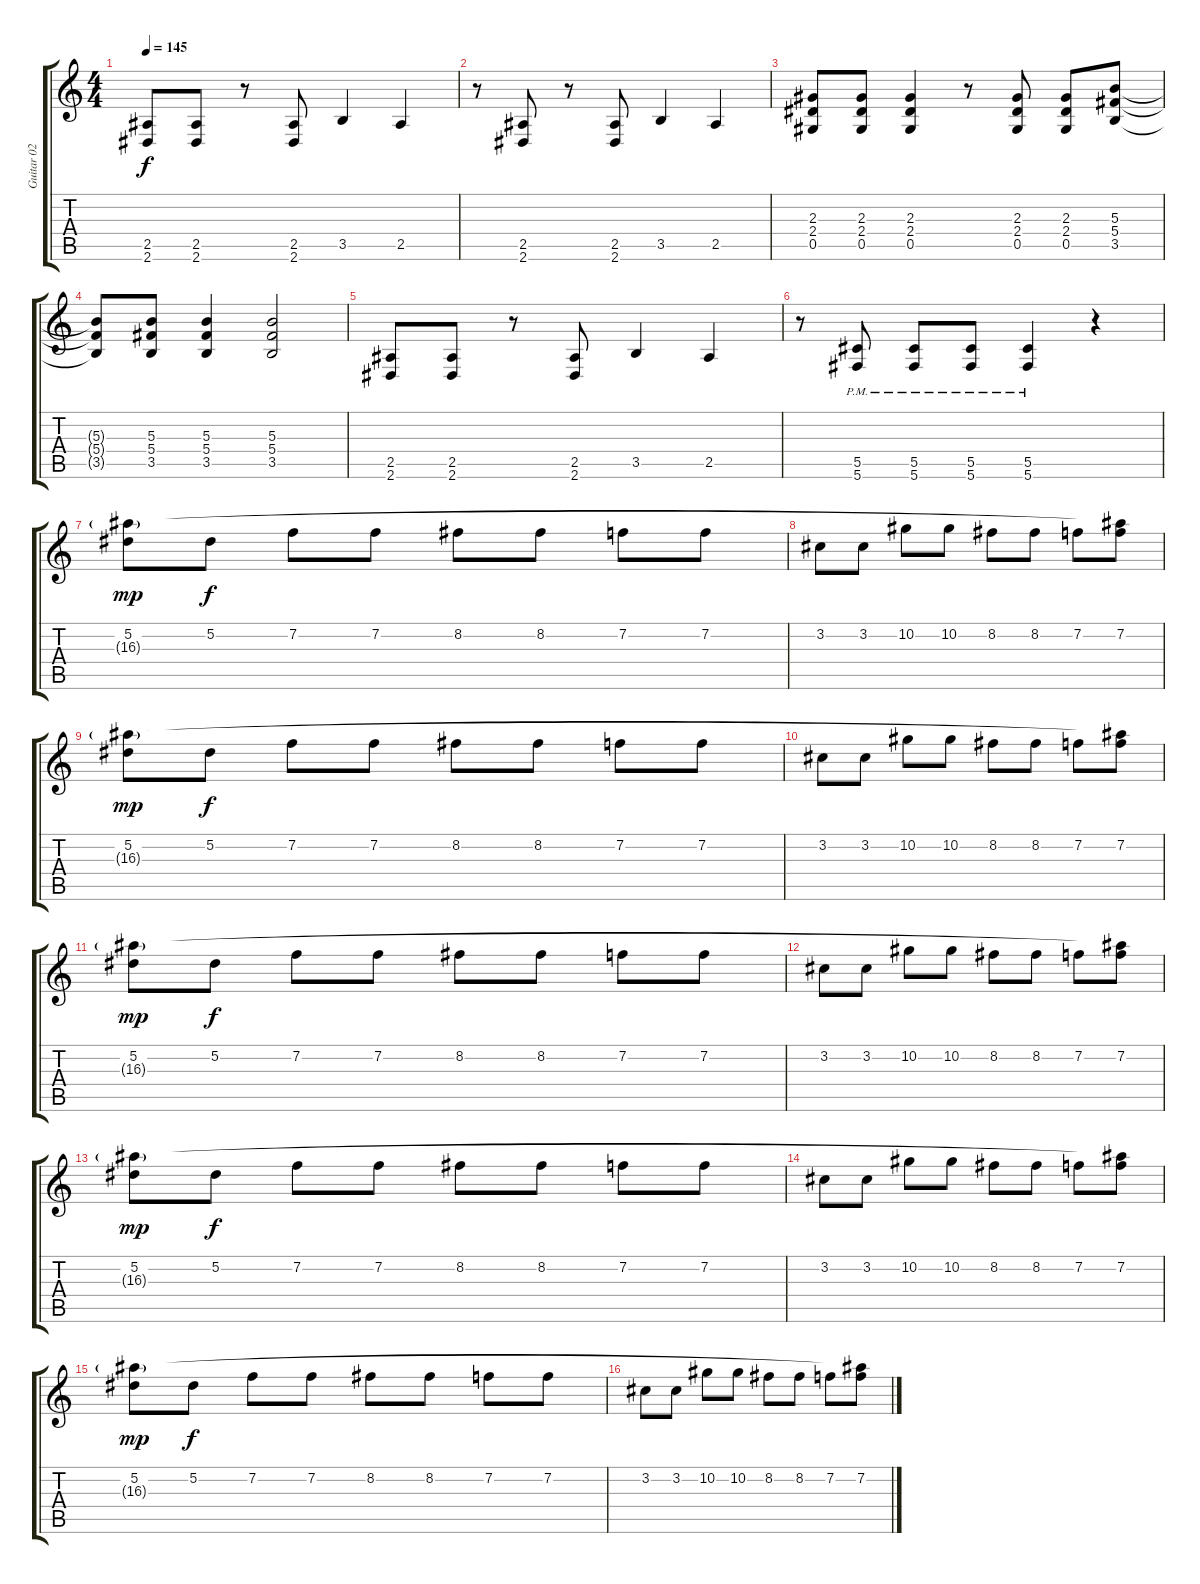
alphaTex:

\track ("Guitar 02" "Guitar 02") {instrument overdrivenguitar}
\staff {score tabs}
\tuning (Eb4 Bb3 Gb3 Db3 Ab2 Db2) {hide}
\ts (4 4)
\tempo 145
\clef g2
\ks c
(2.5 2.6).8{dy f} (2.5 2.6).8 r.8 (2.5 2.6).8 3.5.4 2.5.4 |
r.8 (2.5 2.6).8 r.8 (2.5 2.6).8 3.5.4 2.5.4 |
(2.3 2.4 0.5).8 (2.3 2.4 0.5).8 (2.3 2.4 0.5).4 r.8 (2.3 2.4 0.5).8 (2.3 2.4 0.5).8 (5.3 5.4 3.5).8 |
(5.3{t} 5.4{t} 3.5{t}).8 (5.3 5.4 3.5).8 (5.3 5.4 3.5).4 (5.3 5.4 3.5).2 |
(2.5 2.6).8 (2.5 2.6).8 r.8 (2.5 2.6).8 3.5.4 2.5.4 |
r.8 (5.5{pm} 5.6{pm}).8 (5.5{pm} 5.6{pm}).8 (5.5{pm} 5.6{pm}).8 (5.5{pm} 5.6{pm}).4 r.4 |
(5.2 16.3{g}).8{dy mp instrument overdrivenguitar} 5.2.8{dy f} 7.2.8 7.2.8 8.2.8 8.2.8 7.2.8 7.2.8 |
3.2.8 3.2.8 10.2.8 10.2.8 8.2.8 8.2.8 7.2.8 (7.2 16.3{t}).8 |
(5.2 16.3{g}).8{dy mp} 5.2.8{dy f} 7.2.8 7.2.8 8.2.8 8.2.8 7.2.8 7.2.8 |
3.2.8 3.2.8 10.2.8 10.2.8 8.2.8 8.2.8 7.2.8 (7.2 16.3{t}).8 |
(5.2 16.3{g}).8{dy mp} 5.2.8{dy f} 7.2.8 7.2.8 8.2.8 8.2.8 7.2.8 7.2.8 |
3.2.8 3.2.8 10.2.8 10.2.8 8.2.8 8.2.8 7.2.8 (7.2 16.3{t}).8 |
(5.2 16.3{g}).8{dy mp} 5.2.8{dy f} 7.2.8 7.2.8 8.2.8 8.2.8 7.2.8 7.2.8 |
3.2.8 3.2.8 10.2.8 10.2.8 8.2.8 8.2.8 7.2.8 (7.2 16.3{t}).8 |
(5.2 16.3{g}).8{dy mp} 5.2.8{dy f} 7.2.8 7.2.8 8.2.8 8.2.8 7.2.8 7.2.8 |
3.2.8 3.2.8 10.2.8 10.2.8 8.2.8 8.2.8 7.2.8 (7.2 16.3{t}).8
